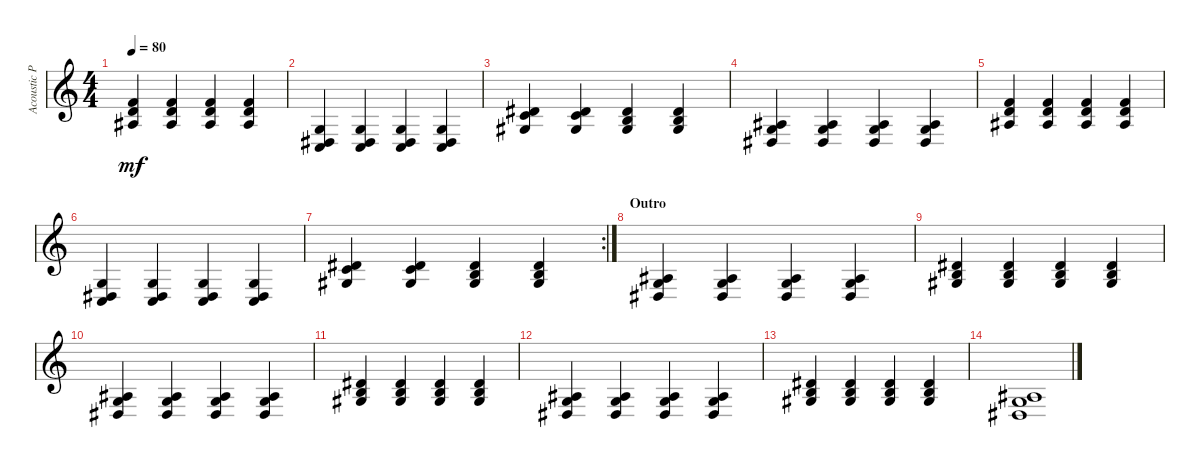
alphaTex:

\track ("Acoustic Piano" "Acoustic P") {instrument acousticgrandpiano}
\staff {score}
\tuning (E4 B3 G3 D3 A2 E2 B1) {hide}
\ts (4 4)
\tempo 80
\clef g2
\ks c
(1.1 3.2 3.3).4{dy mf} (1.1 3.2 3.3).4 (1.1 3.2 3.3).4 (1.1 3.2 3.3).4 |
(0.3 1.4 3.5).4 (0.3 1.4 3.5).4 (0.3 1.4 3.5).4 (0.3 1.4 3.5).4 |
(1.2 1.3 13.4).4 (1.2 1.3 13.4).4 (0.2 1.3 13.4).4 (0.2 1.3 13.4).4 |
(0.3 1.4 13.5).4 (0.3 1.4 13.5).4 (0.3 1.4 13.5).4 (0.3 1.4 13.5).4 |
(1.1 3.2 3.3).4 (1.1 3.2 3.3).4 (1.1 3.2 3.3).4 (1.1 3.2 3.3).4 |
(0.3 1.4 3.5).4 (0.3 1.4 3.5).4 (0.3 1.4 3.5).4 (0.3 1.4 3.5).4 |
\rc 2
(1.2 1.3 13.4).4 (1.2 1.3 13.4).4 (0.2 1.3 13.4).4 (0.2 1.3 13.4).4 |
\section ("" "Outro")
(0.3 1.4 13.5).4 (0.3 1.4 13.5).4 (0.3 1.4 13.5).4 (0.3 1.4 13.5).4 |
(0.2 1.3 13.4).4 (0.2 1.3 13.4).4 (0.2 1.3 13.4).4 (0.2 1.3 13.4).4 |
(0.3 1.4 13.5).4 (0.3 1.4 13.5).4 (0.3 1.4 13.5).4 (0.3 1.4 13.5).4 |
(0.2 1.3 13.4).4 (0.2 1.3 13.4).4 (0.2 1.3 13.4).4 (0.2 1.3 13.4).4 |
(0.3 1.4 13.5).4 (0.3 1.4 13.5).4 (0.3 1.4 13.5).4 (0.3 1.4 13.5).4 |
(0.2 1.3 13.4).4 (0.2 1.3 13.4).4 (0.2 1.3 13.4).4 (0.2 1.3 13.4).4 |
(0.3 1.4 13.5).1
